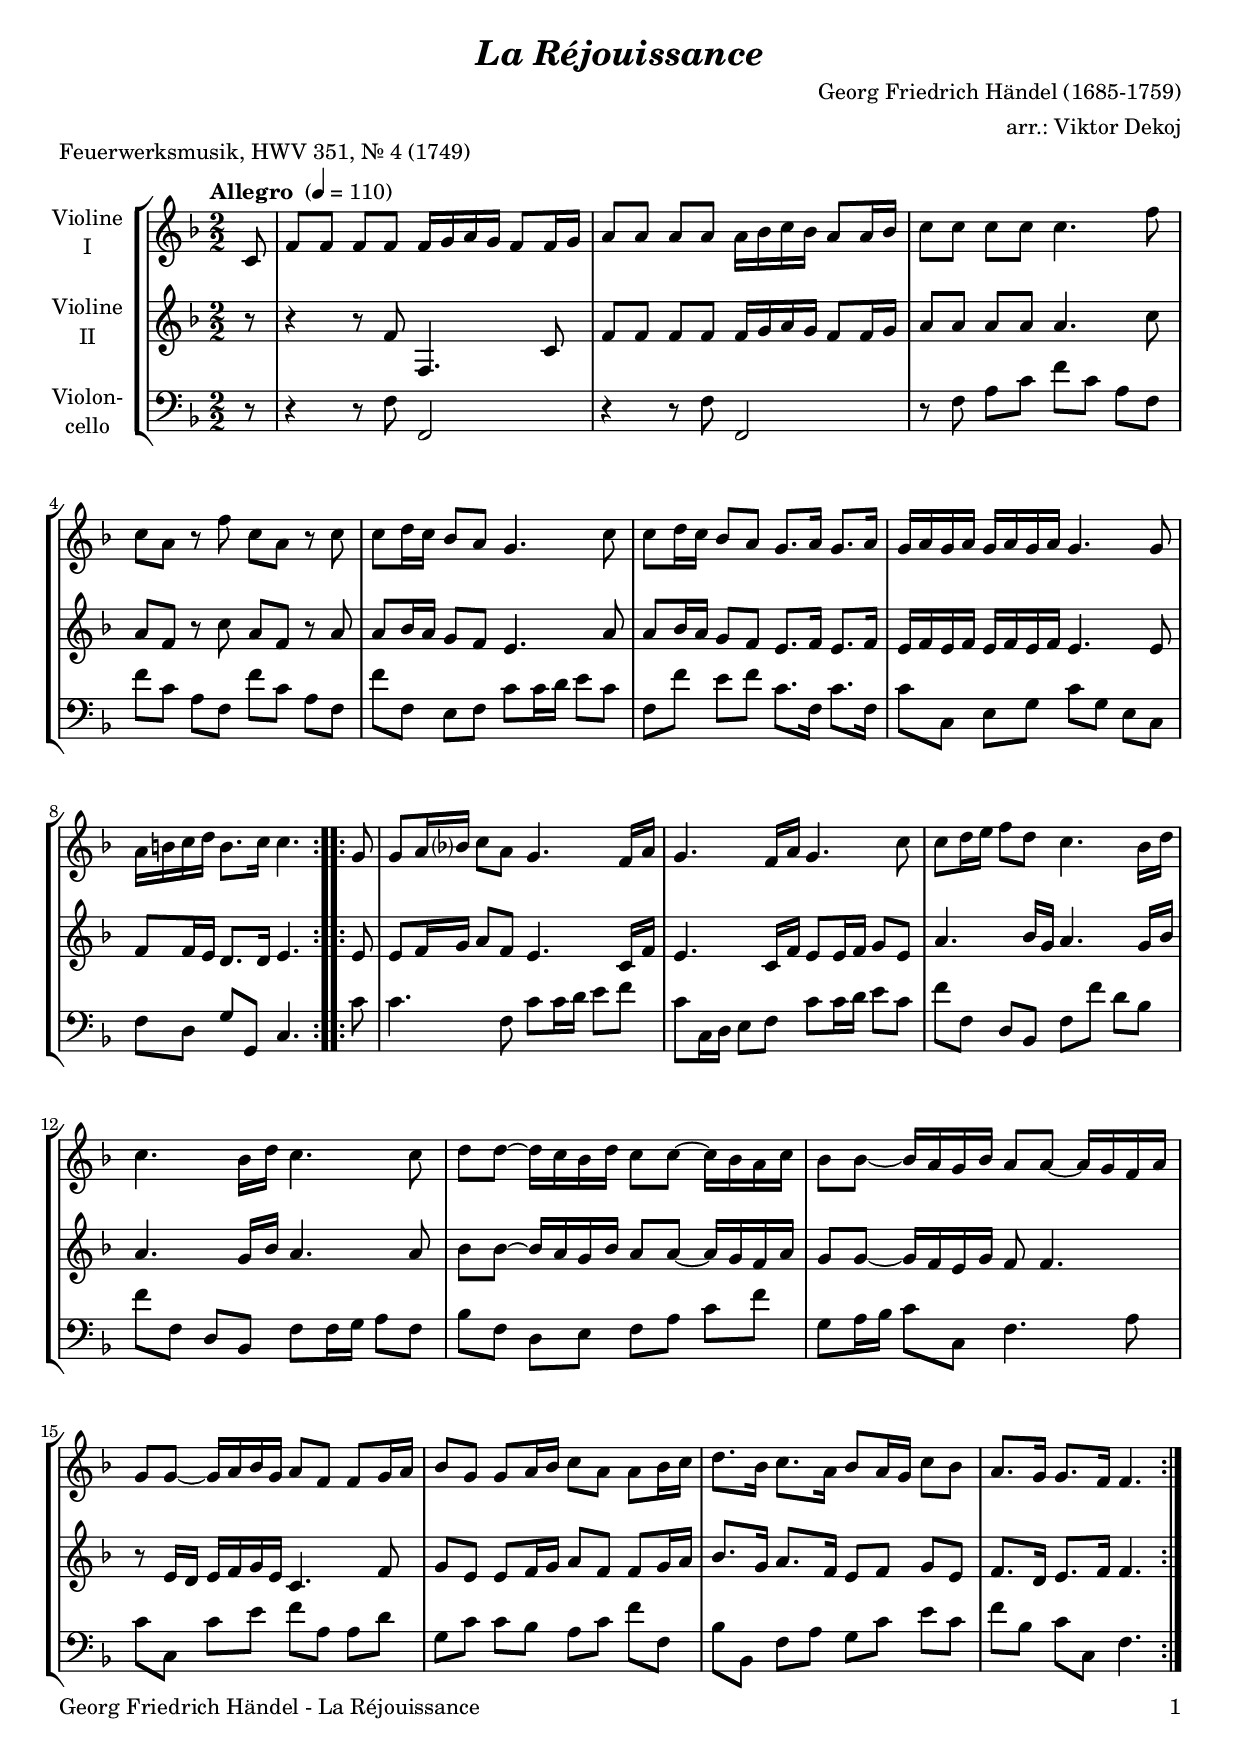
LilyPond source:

\version "2.20.2"
\include "deutsch.ly"
  
#(set-global-staff-size 19)

\header {
  title     = \markup \bold \italic "La Réjouissance"
  composer  = "Georg Friedrich Händel (1685-1759)"
  arranger  = "arr.: Viktor Dekoj"
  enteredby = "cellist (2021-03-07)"
  piece     = "Feuerwerksmusik, HWV 351, Nr. 4 (1749)"
}


voiceconsts = {
  \key b \major
  \time 2/2
  \clef "treble"
  \numericTimeSignature
  \compressEmptyMeasures
  % Set default beaming for all staves
  \set Timing.beamExceptions = #'()
  \set Timing.baseMoment     = #(ly:make-moment 1 4)
  \set Timing.beatStructure  = #'(1 1 1 1)
  \tempo "Allegro " 4=110
}

micl = "clarinet"
mifl = "flute"
miob = "oboe"
mifh = "french horn"
misx = "tenor sax"
mist = "string ensemble 1"
mivl = "violin"
miba = "cello"

va = \relative c' {
  \voiceconsts

  \repeat volta 2 {
    \partial 8 f8
    b b b b b16 c d c b8 b16 c
    d8 d d d d16 es f es d8 d16 es
    f8 f f f f4. b8
    f d r b' f d r f

    f g16 f es8 d c4. f8
    f g16 f es8 d c8. d16 c8. d16
    c d c d c d c d c4. c8
    d16 e f g e8. f16 f4.
  }
  \repeat volta 2 {
    c8

    c d16 es? f8 d c4. b16 d
    c4. b16 d c4. f8
    f g16 a b8 g f4. es16 g
    f4. es16 g f4. f8

    g g~ g16 f es g f8 f~ f16 es d f
    es8 es~ es16 d c es d8 d~ d16 c b d
    c8 c~ c16 d es c d8 b b c16 d

    es8 c c d16 es f8 d d es16 f
    g8. es16 f8. d16 es8 d16 c f8 es
    d8. c16 c8. b16 b4.
  }
}

vb = \relative c'' {
  \voiceconsts

  \repeat volta 2 {
    \partial 8 r8
    r4 r8 b b,4. f'8
    b b b b b16 c d c b8 b16 c
    d8 d d d d4. f8
    d b r f' d b r d

    d es16 d c8 b a4. d8
    d es16 d c8 b a8. b16 a8. b16
    a b a b a b a b a4. a8
    b b16 a g8. g16 a4.
  }
  \repeat volta 2 {
    a8

    a b16 c d8 b a4. f16 b
    a4. f16 b a8 a16 b c8 a
    d4. es16 c d4. c16 es
    d4. c16 es d4. d8

    es es~ es16 d c es d8 d~ d16 c b d
    c8 c~ c16 b a c b8 b4.
    r8 a16 g a b c a f4. b8

    c a a b16 c d8 b b c16 d
    es8. c16 d8. b16 a8 b c a
    b8. g16 a8. b16 b4.
  }
}

vc = \relative c' {
  \voiceconsts
  \clef "bass"
  
  \repeat volta 2 {
    \partial 8 r8
    r4 r8 b b,2
    r4 r8 b' b,2
    r8 b' d f b f d b
    b' f d b b' f d b

    b' b, a b f' f16 g a8 f
    b, b' a b f8. b,16 f'8. b,16
    f'8 f, a c f c a f
    b g c c, f4.
  }
  \repeat volta 2 {
    f'8

    f4. b,8 f' f16 g a8 b
    f f,16 g a8 b f' f16 g a8 f
    b b, g es b' b' g es
    b' b, g es b' b16 c d8 b

    es b g a b d f b
    c, d16 es f8 f, b4. d8
    f f, f' a b d, d g

    c, f f es d f b b,
    es es, b' d c f a f
    b es, f f, b4.
  }
}


music = \new StaffGroup <<
      \new Staff {
	\set Staff.midiInstrument = \mivl
	\set Staff.instrumentName = \markup \center-column { "Violine" "I" }
	\transpose b f { \va }
      }

      \new Staff {
	\set Staff.midiInstrument = \mivl
	\set Staff.instrumentName = \markup \center-column { "Violine" "II" }
	\transpose b f { \vb }
      }

      \new Staff {
	\set Staff.midiInstrument = \miba
	\set Staff.instrumentName = \markup \center-column { "Violon-" "cello" }
	\transpose b f { \vc }
      }
>>

\book {
   \paper {
    print-page-number = ##t
    print-first-page-number = ##t
    ragged-last-bottom = ##f
    oddHeaderMarkup = \markup \null
    evenHeaderMarkup = \markup \null
    oddFooterMarkup = \markup {
      \fill-line {
        \on-the-fly #print-page-number-check-first
        "Georg Friedrich Händel - La Réjouissance" \fromproperty #'page:page-number-string
      }
    }
    evenFooterMarkup = \oddFooterMarkup
  } \score {
    \music
    \layout {}
  }

  \score {
    \unfoldRepeats \music

    \midi {
      \context {
        \Score
      }
    }
  }
}